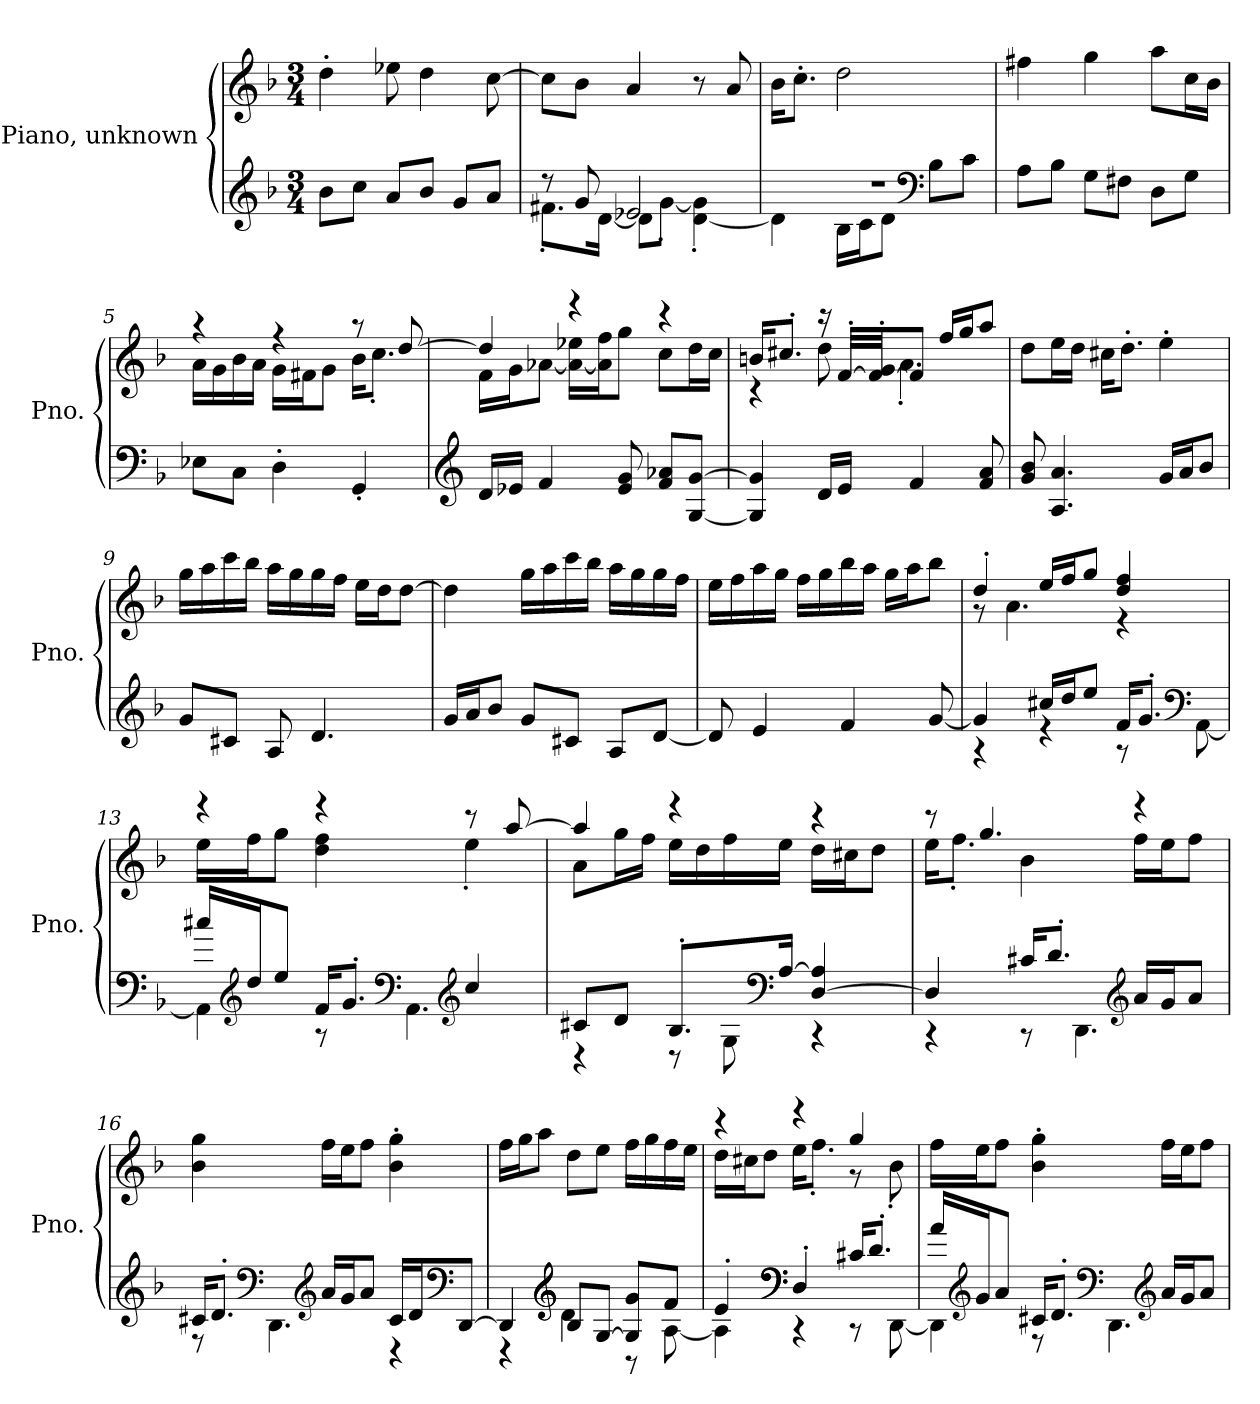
**kern	**kern
*part1	*part1
*staff2	*staff1
*I"Piano, unknown	*
*I'Pno.	*
*clefG2	*clefG2
*k[b-]	*k[b-]
*M3/4	*M3/4
*MM114	*MM114
=1	=1
8b-\L	4dd'\
8cc\J	.
8a/L	8ee-X\
8b-/J	4dd\
8g/L	.
8a/J	[8cc\
=2	=2
*^	*
8r	8.f#X'\L	8cc\L]
8g/	.	8b-\J
.	[16d\Jk	.
2e-X/	8d\L]	4a/
.	[8g'\J	.
.	[4d\' 4g\]'	8r
.	.	8a/
=3	=3	=3
2.r	4d\]	16b-\KL
.	.	8.cc'\J
.	16B-\LL	2dd\
.	16c\J	.
.	8d\J	.
*clefF4	*	*
.	8B-\L	.
.	8c\J	.
*v	*v	*
=4	=4
8A\L	4ff#X\
8B-\J	.
8G\L	4gg\
8F#X\J	.
8D\L	8aa\L
8G\J	16cc\L
.	16b-\JJ
!!LO:LB:g=z
=5	=5
*	*^
8E-X\L	4r	16a\LL
.	.	16g\
8C\J	.	16b-\
.	.	16a\JJ
4D'\	4r	16g\LL
.	.	16f#X\J
.	.	8g\J
4GG'/	8r	16b-\KL
.	.	8.cc'\J
.	[8dd/	.
=6	=6	=6
*clefG2	*	*
16d/LL	4dd/]	16f\LL
16e-X/JJ	.	16g\J
4f/	.	[8a-X\J
.	4r	16a-\_ 16ee-X\LL
.	.	16a-\] 16ff\J
8e-/ 8g/	.	8gg\J
8f/ 8a-X/L	4r	8cc\L
[8G/ [8g/J	.	16dd\L
.	.	16cc\JJ
=7	=7	=7
4G/] 4g/]	16bn/KL	4r
.	8.cc#X'/J	.
16d/LL	16r	8dd\
16e/JJ	[32f'/LLL	.
.	32f/_' 32g/'JJ	.
4f/	8f/J]	4.a'\
.	16ff/LL	.
.	16gg/J	.
8f/ 8a/	8aa/J	.
*	*v	*v
!!LO:LB:g=z
=8	=8
8g/ 8b-/	8dd\L
4.A/ 4.a/	16ee\L
.	16dd\JJ
.	16cc#X\KL
.	8.dd'\J
16g/LL	4ee'\
16a/J	.
8b-/J	.
=9	=9
8g/L	16gg\LL
.	16aa\
8c#X/J	16ccc\
.	16bb-\JJ
8A/	16aa\LL
.	16gg\
4.d/	16gg\
.	16ff\JJ
.	16ee\LL
.	16dd\J
.	[8dd\J
=10	=10
16g/LL	4dd\]
16a/J	.
8b-/J	.
8g/L	16gg\LL
.	16aa\
8c#X/J	16ccc\
.	16bb-\JJ
8A/L	16aa\LL
.	16gg\
[8d/J	16gg\
.	16ff\JJ
!!LO:LB:g=z
=11	=11
8d/]	16ee\LL
.	16ff\
4e/	16aa\
.	16gg\JJ
.	16ff\LL
.	16gg\
4f/	16bb-\
.	16aa\JJ
.	16gg\LL
.	16aa\J
[8g/	8bb-\J
=12	=12
*^	*^
4g/]	4r	4dd'/	8r
.	.	.	4.a\
16cc#X/LL	4r	16ee/LL	.
16dd/J	.	16ff/J	.
8ee/J	.	8gg/J	.
16f/KL	8r	4dd/ 4ff/	4r
8.g'/J	.	.	.
*clefF4	*	*	*
.	[8AA\	.	.
=13	=13	=13	=13
16cc#X/LL	4AA\]	4r	16ee\LL
*clefG2	*	*	*
16dd/J	.	.	16ff\J
8ee/J	.	.	8gg\J
16f/KL	8r	4r	4dd\ 4ff\
8.g'/J	.	.	.
*clefF4	*	*	*
.	4.AA\	.	.
*clefG2	*	*	*
4cc#/	.	8r	4ee'\
.	.	[8aa/	.
!!LO:LB:g=z	!!
=14	=14	=14	=14
8c#X/L	4r	4aa/]	8a\L
8d/J	.	.	16gg\L
.	.	.	16ff\JJ
8.B-'/L	8r	4r	16ee\LL
.	.	.	16dd\
.	8G\	.	16ff\
*clefF4	*	*	*
[16A/Jk	.	.	16ee\JJ
[4D/ 4A/]	4r	4r	16dd\LL
.	.	.	16cc#X\J
.	.	.	8dd\J
=15	=15	=15	=15
4D/]	4r	8r	16ee\KL
.	.	.	8.ff'\J
.	.	4.gg/	.
16c#X/KL	8r	.	4b-\
8.d'/J	.	.	.
.	4.DD\	.	.
*clefG2	*	*	*
16a/LL	.	4r	16ff\LL
16g/J	.	.	16ee\J
8a/J	.	.	8ff\J
*	*	*v	*v
=16	=16	=16
16c#X/KL	8r	4b-\ 4gg\
8.d'/J	.	.
*clefF4	*	*
.	4.DD\	.
*clefG2	*	*
16a/LL	.	16ff\LL
16g/J	.	16ee\J
8a/J	.	8ff\J
16c#/LL	4r	4b-\' 4gg\'
16d/J	.	.
*clefF4	*	*
[8DD/J	.	.
!!LO:LB:g=z
=17	=17	=17
4DD/]	4r	16ff\LL
.	.	16gg\J
.	.	8aa\J
*clefG2	*	*
8B-/L	4d\	8dd\L
[8G/J	.	8ee\J
8G/] 8g/L	8r	16ff\LL
.	.	16gg\
8f/J	[8A\	16ff\
.	.	16ee\JJ
=18	=18	=18
*	*	*^
4e'/	4A\]	4r	16dd\LL
.	.	.	16cc#X\J
.	.	.	8dd\J
*clefF4	*	*	*
4D'/	4r	4r	16ee\KL
.	.	.	8.ff'\J
16c#X/KL	8r	4gg/	8r
8.d'/J	.	.	.
.	[8DD\	.	8b-'\
*	*	*v	*v
=19	=19	=19
16a/LL	4DD\]	16ff\LL
*clefG2	*	*
16g/J	.	16ee\J
8a/J	.	8ff\J
16c#X/KL	8r	4b-\' 4gg\'
8.d'/J	.	.
*clefF4	*	*
.	4.DD\	.
*clefG2	*	*
16a/LL	.	16ff\LL
16g/J	.	16ee\J
8a/J	.	8ff\J
*v	*v	*
=	=
*-	*-
